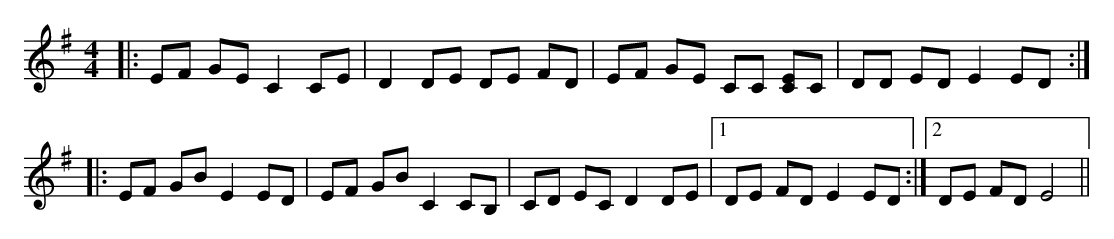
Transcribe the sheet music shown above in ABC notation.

X:1
M:4/4
K:G
|:EF GE C2 CE|D2 DE DE FD|EF GE CC [CE]C|DD ED E2 ED:|
|:EF GB E2 ED|EF GB C2 CB,|CD EC D2 DE|1 DE FD E2 ED:|2 DE FD E4||
